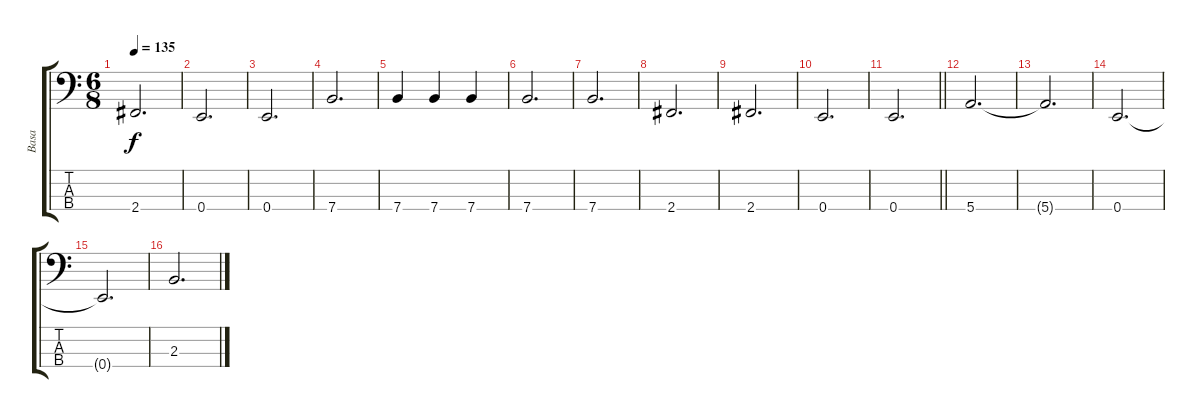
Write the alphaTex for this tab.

\track ("Basa" "Basa") {instrument electricbassfinger}
\staff {score tabs}
\tuning (G2 D2 A1 E1) {hide}
\ts (6 8)
\tempo 135
\clef f4
\ks c
2.4.2{d dy f} |
0.4.2{d} |
0.4.2{d} |
7.4.2{d} |
7.4.4 7.4.4 7.4.4 |
7.4.2{d} |
7.4.2{d} |
2.4.2{d} |
2.4.2{d} |
0.4.2{d} |
\barLineRight lightlight
0.4.2{d} |
\section ("" "")
5.4.2{d} |
5.4{t}.2{d} |
0.4.2{d} |
0.4{t}.2{d} |
2.3.2{d}
